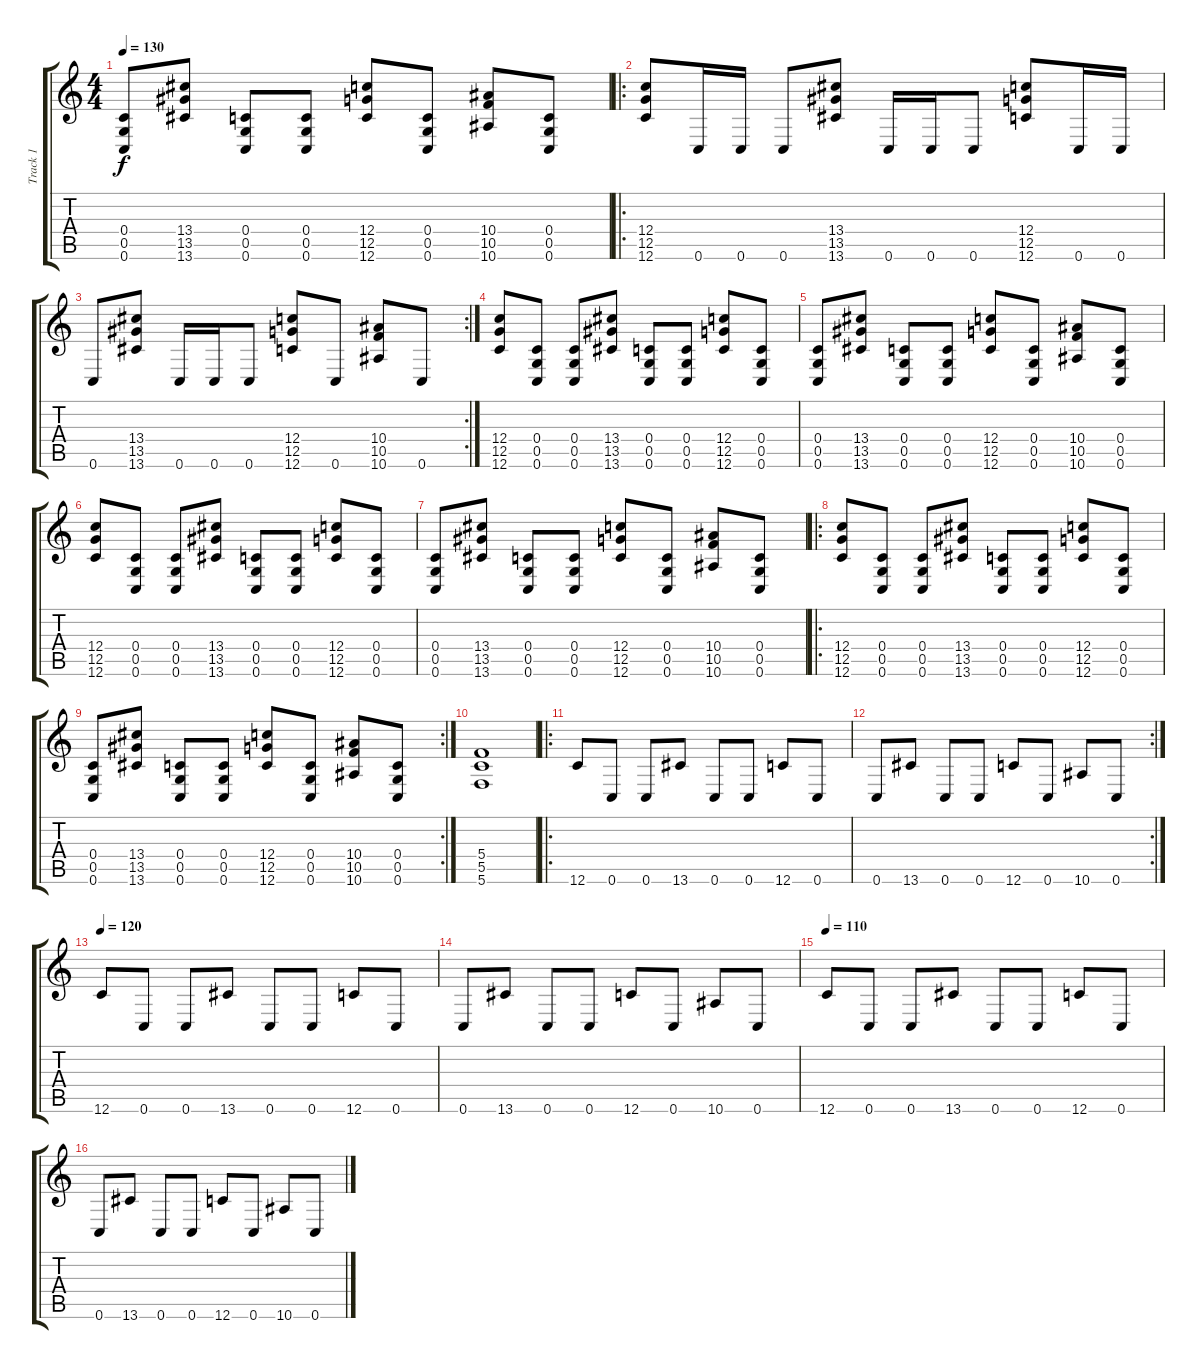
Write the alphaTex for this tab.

\track ("Track 1" "Track 1") {instrument distortionguitar}
\staff {score tabs}
\tuning (D4 A3 F3 C3 G2 C2) {hide}
\ts (4 4)
\tempo 130
\clef g2
\ks c
(0.4 0.5 0.6).8{dy f} (13.4 13.5 13.6).8 (0.4 0.5 0.6).8 (0.4 0.5 0.6).8 (12.4 12.5 12.6).8 (0.4 0.5 0.6).8 (10.4 10.5 10.6).8 (0.4 0.5 0.6).8 |
\ro
(12.4 12.5 12.6).8 0.6.16 0.6.16 0.6.8 (13.4 13.5 13.6).8 0.6.16 0.6.16 0.6.8 (12.4 12.5 12.6).8 0.6.16 0.6.16 |
\rc 2
0.6.8 (13.4 13.5 13.6).8 0.6.16 0.6.16 0.6.8 (12.4 12.5 12.6).8 0.6.8 (10.4 10.5 10.6).8 0.6.8 |
(12.4 12.5 12.6).8 (0.4 0.5 0.6).8 (0.4 0.5 0.6).8 (13.4 13.5 13.6).8 (0.4 0.5 0.6).8 (0.4 0.5 0.6).8 (12.4 12.5 12.6).8 (0.4 0.5 0.6).8 |
(0.4 0.5 0.6).8 (13.4 13.5 13.6).8 (0.4 0.5 0.6).8 (0.4 0.5 0.6).8 (12.4 12.5 12.6).8 (0.4 0.5 0.6).8 (10.4 10.5 10.6).8 (0.4 0.5 0.6).8 |
(12.4 12.5 12.6).8 (0.4 0.5 0.6).8 (0.4 0.5 0.6).8 (13.4 13.5 13.6).8 (0.4 0.5 0.6).8 (0.4 0.5 0.6).8 (12.4 12.5 12.6).8 (0.4 0.5 0.6).8 |
(0.4 0.5 0.6).8 (13.4 13.5 13.6).8 (0.4 0.5 0.6).8 (0.4 0.5 0.6).8 (12.4 12.5 12.6).8 (0.4 0.5 0.6).8 (10.4 10.5 10.6).8 (0.4 0.5 0.6).8 |
\ro
(12.4 12.5 12.6).8 (0.4 0.5 0.6).8 (0.4 0.5 0.6).8 (13.4 13.5 13.6).8 (0.4 0.5 0.6).8 (0.4 0.5 0.6).8 (12.4 12.5 12.6).8 (0.4 0.5 0.6).8 |
\rc 2
(0.4 0.5 0.6).8 (13.4 13.5 13.6).8 (0.4 0.5 0.6).8 (0.4 0.5 0.6).8 (12.4 12.5 12.6).8 (0.4 0.5 0.6).8 (10.4 10.5 10.6).8 (0.4 0.5 0.6).8 |
(5.4 5.5 5.6).1 |
\ro
12.6.8 0.6.8 0.6.8 13.6.8 0.6.8 0.6.8 12.6.8 0.6.8 |
\rc 2
0.6.8 13.6.8 0.6.8 0.6.8 12.6.8 0.6.8 10.6.8 0.6.8 |
\tempo 120
12.6.8 0.6.8 0.6.8 13.6.8 0.6.8 0.6.8 12.6.8 0.6.8 |
0.6.8 13.6.8 0.6.8 0.6.8 12.6.8 0.6.8 10.6.8 0.6.8 |
\tempo 110
12.6.8 0.6.8 0.6.8 13.6.8 0.6.8 0.6.8 12.6.8 0.6.8 |
0.6.8 13.6.8 0.6.8 0.6.8 12.6.8 0.6.8 10.6.8 0.6.8
